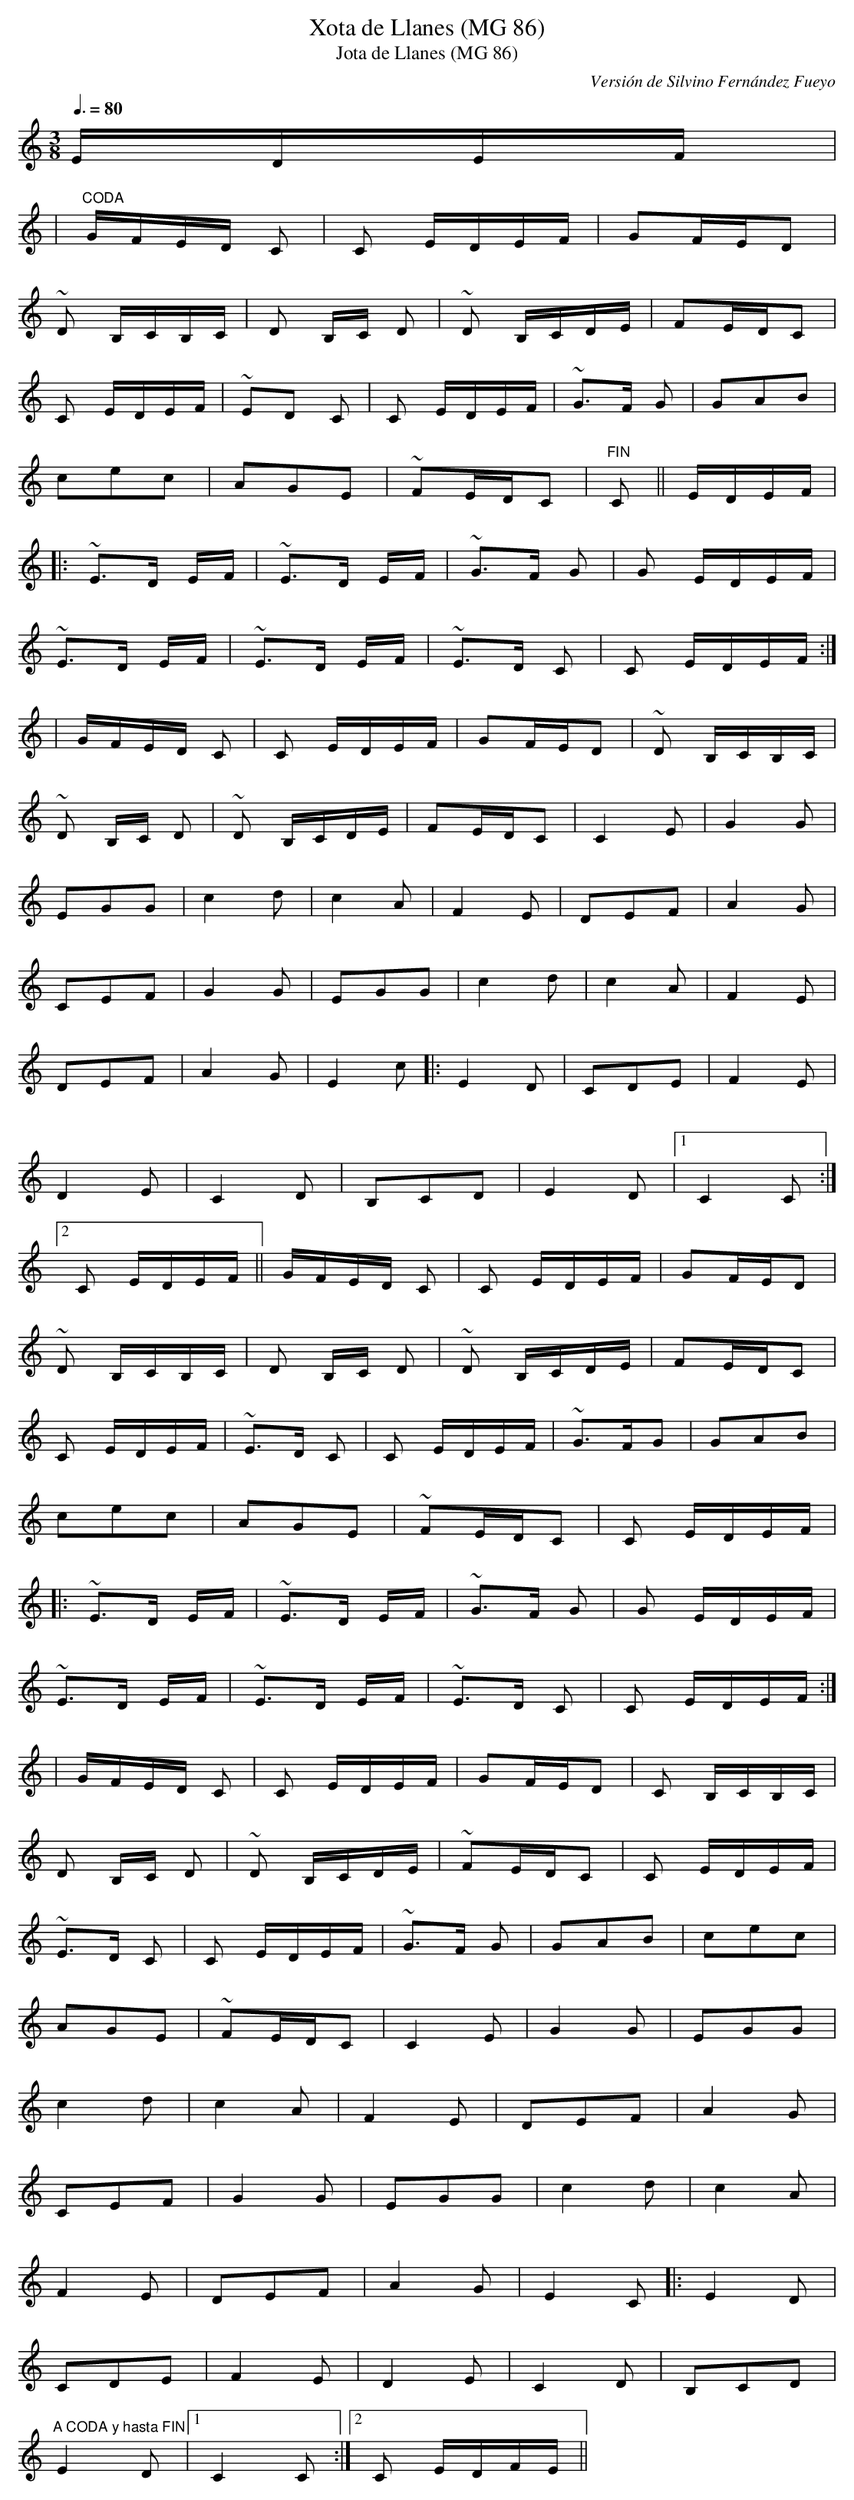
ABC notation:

X:1
T:Xota de Llanes (MG 86)
T:Jota de Llanes (MG 86)
C:Versión de Silvino Fernández Fueyo
E:Comp.
M:3/8
L:1/8
Q:3/8=80
K:C
E/2D/2E/2F/2|
|"CODA" G/2F/2E/2D/2 C|C E/2D/2E/2F/2|GF/2E/2D|
~D B,/2C/2B,/2C/2|D B,/2C/2 D|~D B,/2C/2D/2E/2|FE/2D/2C|
C E/2D/2E/2F/2|~ED C|C E/2D/2E/2F/2|~G3/2F/2 G|GAB|
cec|AGE|~FE/2D/2C|"FIN"C || E/2D/2E/2F/2|
|:~E3/2D/2 E/2F/2|~E3/2D/2 E/2F/2|~G3/2F/2 G|G E/2D/2E/2F/2|
~E3/2D/2 E/2F/2|~E3/2D/2 E/2F/2|~E3/2D/2 C|C E/2D/2E/2F/2:|
|G/2F/2E/2D/2 C|C E/2D/2E/2F/2|GF/2E/2D|~D B,/2C/2B,/2C/2|
~D B,/2C/2 D|~D B,/2C/2D/2E/2|FE/2D/2C|C2 E|G2 G|
EGG|c2d|c2A|F2 E|DEF|A2 G|
CEF|G2 G|EGG|c2 d|c2 A|F2 E|
DEF|A2 G|E2 c|:E2 D|CDE|F2 E|
D2 E|C2 D|B,CD|E2 D|[1 C2 C:|
[2 C E/2D/2E/2F/2||G/2F/2E/2D/2 C|C E/2D/2E/2F/2|GF/2E/2D|
~D B,/2C/2B,/2C/2|D B,/2C/2 D|~D B,/2C/2D/2E/2|FE/2D/2C|
C E/2D/2E/2F/2|~E3/2D/2 C|C E/2D/2E/2F/2|~G3/2F/2G|GAB|
cec|AGE|~FE/2D/2C|C E/2D/2E/2F/2|
|:~E3/2D/2 E/2F/2|~E3/2D/2 E/2F/2|~G3/2F/2 G|G E/2D/2E/2F/2|
~E3/2D/2 E/2F/2|~E3/2D/2 E/2F/2|~E3/2D/2 C|C E/2D/2E/2F/2:|
|G/2F/2E/2D/2 C|C E/2D/2E/2F/2|GF/2E/2D|C B,/2C/2B,/2C/2|
D B,/2C/2 D|~D B,/2C/2D/2E/2|~FE/2D/2C|C E/2D/2E/2F/2|
~E3/2D/2 C|C E/2D/2E/2F/2|~G3/2F/2 G|GAB|cec|
AGE|~FE/2D/2C|C2 E|G2 G|EGG|
c2 d|c2 A|F2 E|DEF|A2 G|
CEF|G2 G|EGG|c2 d|c2 A|
F2 E|DEF|A2 G|E2 C|:E2 D|
CDE|F2 E|D2 E|C2 D|B,CD|
"A CODA y hasta FIN"E2 D|[1 C2 C:|[2 C E/2D/2F/2E/2||
